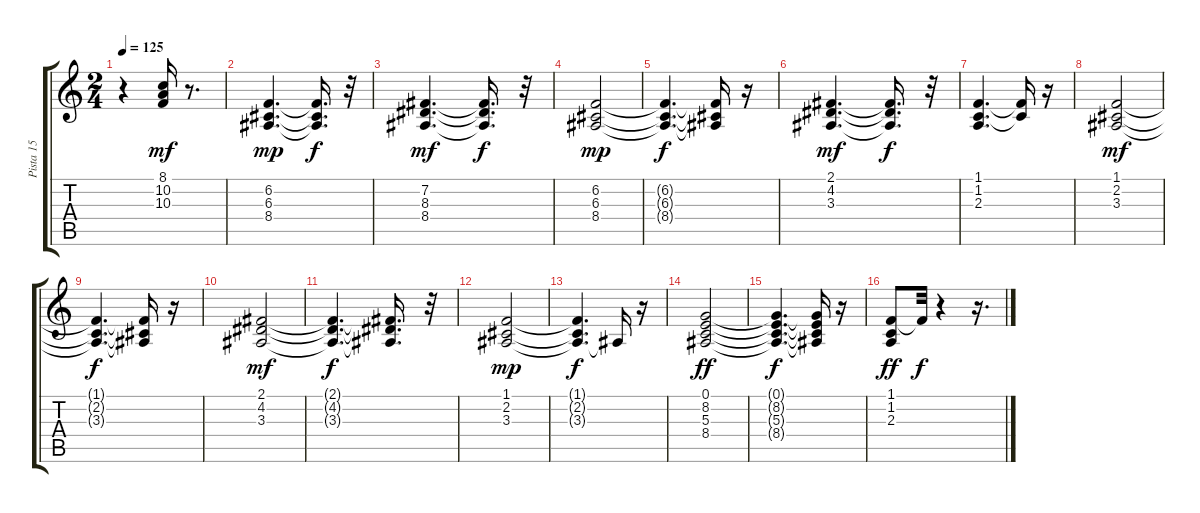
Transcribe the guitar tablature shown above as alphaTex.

\track ("Pista 15" "Pista 15") {instrument electricpiano1}
\staff {score tabs}
\tuning (E4 B3 G3 D3 A2 E2) {hide}
\ts (2 4)
\tempo 125
\clef g2
\ks c
r.4{dy mf} (8.1 10.2 10.3).16 r.8{d} |
(6.2 6.3 8.4).4{d dy mp} (6.2{t} 6.3{t} 8.4{t}).16{d dy f} r.32 |
(7.2 8.3 8.4).4{d dy mf} (7.2{t} 8.3{t} 8.4{t}).16{d dy f} r.32 |
(6.2 6.3 8.4).2{dy mp} |
(6.2{t} 6.3{t} 8.4{t}).4{d dy f} (6.2{t} 6.3{t} 8.4{t}).16 r.16 |
(2.1 4.2 3.3).4{d dy mf} (2.1{t} 4.2{t} 3.3{t}).16{d dy f} r.32 |
(1.1 1.2 2.3).4{d} (1.1{t} 1.2{t}).16 r.16 |
(1.1 2.2 3.3).2{dy mf} |
(1.1{t} 2.2{t} 3.3{t}).4{d dy f} (1.1{t} 2.2{t} 3.3{t}).16 r.16 |
(2.1 4.2 3.3).2{dy mf} |
(2.1{t} 4.2{t} 3.3{t}).4{d dy f} (2.1{t} 4.2{t} 3.3{t}).16{d} r.32 |
(1.1 2.2 3.3).2{dy mp} |
(1.1{t} 2.2{t} 3.3{t}).4{d dy f} 3.3{t}.16 r.16 |
(0.1 8.2 5.3 8.4).2{dy ff} |
(0.1{t} 8.2{t} 5.3{t} 8.4{t}).4{d dy f} (0.1{t} 8.2{t} 5.3{t} 8.4{t}).16 r.16 |
(1.1 1.2 2.3).8{dy ff} 1.1{t}.32{dy f} r.4 r.16{d}
